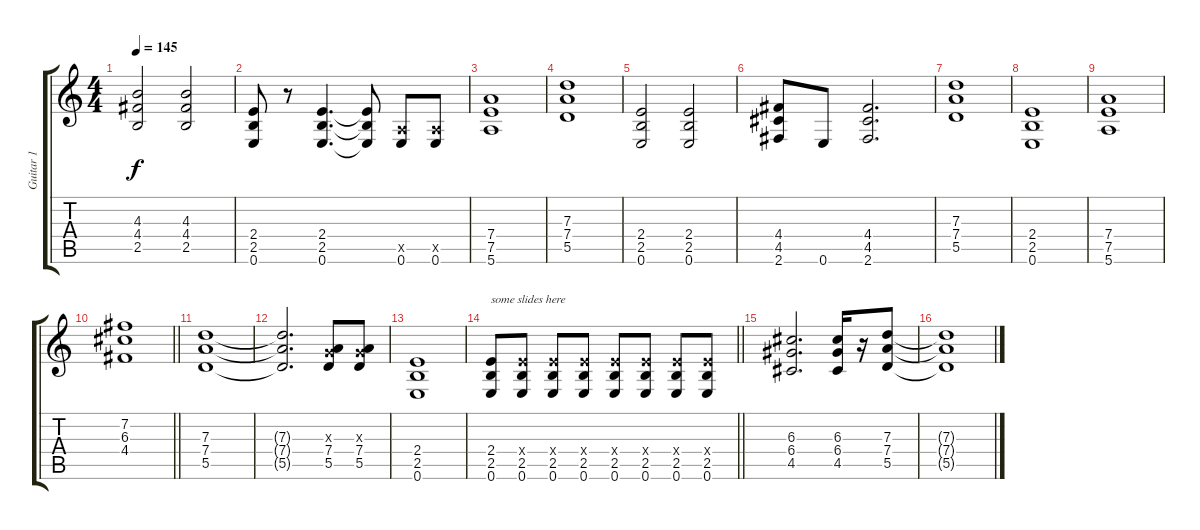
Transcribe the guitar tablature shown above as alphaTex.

\track ("Guitar 1 " "Guitar 1 ") {instrument distortionguitar}
\staff {score tabs}
\tuning (E4 B3 G3 D3 A2 E2) {hide}
\ts (4 4)
\tempo 145
\clef g2
\ks c
(4.3 4.4 2.5).2{dy f} (4.3 4.4 2.5).2 |
(2.4 2.5 0.6).8 r.8 (2.4 2.5 0.6).4{d} (2.4{t} 2.5{t} 0.6{t}).8 (0.5{x} 0.6).8 (0.5{x} 0.6).8 |
(7.4 7.5 5.6).1 |
(7.3 7.4 5.5).1 |
(2.4 2.5 0.6).2 (2.4 2.5 0.6).2 |
(4.4 4.5 2.6).8 0.6.8 (4.4 4.5 2.6).2{d} |
(7.3 7.4 5.5).1 |
(2.4 2.5 0.6).1 |
(7.4 7.5 5.6).1 |
\barLineRight lightlight
(7.2 6.3 4.4).1 |
\section ("" "")
(7.3 7.4 5.5).1 |
(7.3{t} 7.4{t} 5.5{t}).2{d} (0.3{x} 7.4 5.5).8 (0.3{x} 7.4 5.5).8 |
(2.4 2.5 0.6).1 |
\barLineRight lightlight
(2.4 2.5 0.6).8{txt "some slides here"} (2.4{x} 2.5 0.6).8 (2.4{x} 2.5 0.6).8 (2.4{x} 2.5 0.6).8 (2.4{x} 2.5 0.6).8 (2.4{x} 2.5 0.6).8 (2.4{x} 2.5 0.6).8 (2.4{x} 2.5 0.6).8 |
\section ("" "")
(6.3 6.4 4.5).2{d} (6.3 6.4 4.5).16 r.16 (7.3 7.4 5.5).8 |
(7.3{t} 7.4{t} 5.5{t}).1
